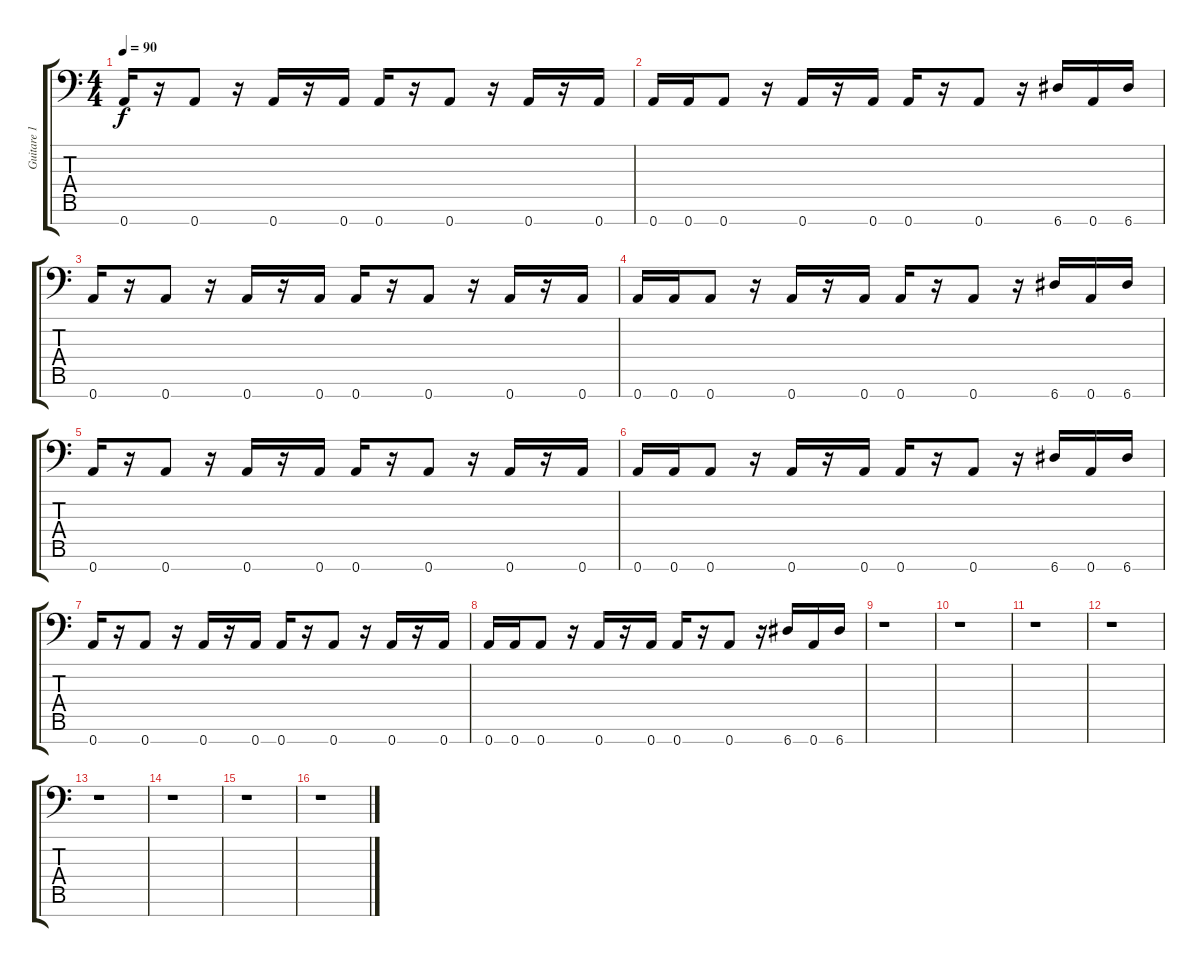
\track ("Guitare 1" "Guitare 1") {instrument overdrivenguitar}
\staff {score tabs}
\tuning (D4 A3 F3 C3 G2 D2 A1) {hide}
\ts (4 4)
\tempo 90
\clef f4
\ks c
0.7.16{dy f} r.16 0.7.8 r.16 0.7.16 r.16 0.7.16 0.7.16 r.16 0.7.8 r.16 0.7.16 r.16 0.7.16 |
0.7.16 0.7.16 0.7.8 r.16 0.7.16 r.16 0.7.16 0.7.16 r.16 0.7.8 r.16 6.7.16 0.7.16 6.7.16 |
0.7.16 r.16 0.7.8 r.16 0.7.16 r.16 0.7.16 0.7.16 r.16 0.7.8 r.16 0.7.16 r.16 0.7.16 |
0.7.16 0.7.16 0.7.8 r.16 0.7.16 r.16 0.7.16 0.7.16 r.16 0.7.8 r.16 6.7.16 0.7.16 6.7.16 |
0.7.16 r.16 0.7.8 r.16 0.7.16 r.16 0.7.16 0.7.16 r.16 0.7.8 r.16 0.7.16 r.16 0.7.16 |
0.7.16 0.7.16 0.7.8 r.16 0.7.16 r.16 0.7.16 0.7.16 r.16 0.7.8 r.16 6.7.16 0.7.16 6.7.16 |
0.7.16 r.16 0.7.8 r.16 0.7.16 r.16 0.7.16 0.7.16 r.16 0.7.8 r.16 0.7.16 r.16 0.7.16 |
0.7.16 0.7.16 0.7.8 r.16 0.7.16 r.16 0.7.16 0.7.16 r.16 0.7.8 r.16 6.7.16 0.7.16 6.7.16 |
r.1 |
r.1 |
r.1 |
r.1 |
r.1 |
r.1 |
r.1 |
r.1
